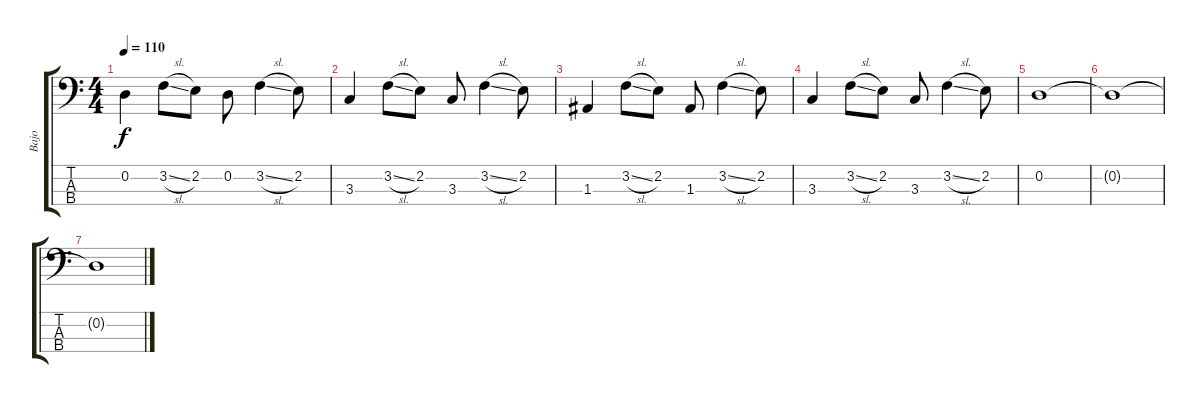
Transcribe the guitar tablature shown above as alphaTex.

\track ("Bajo" "Bajo") {instrument electricbasspick}
\staff {score tabs}
\tuning (G2 D2 A1 E1) {hide}
\ts (4 4)
\tempo 110
\clef f4
\ks c
0.2.4{dy f} 3.2{sl}.8 2.2.8 0.2.8 3.2{sl}.4 2.2.8 |
3.3.4 3.2{sl}.8 2.2.8 3.3.8 3.2{sl}.4 2.2.8 |
1.3.4 3.2{sl}.8 2.2.8 1.3.8 3.2{sl}.4 2.2.8 |
3.3.4 3.2{sl}.8 2.2.8 3.3.8 3.2{sl}.4 2.2.8 |
0.2.1{volume 0} |
0.2{t}.1 |
0.2{t}.1
